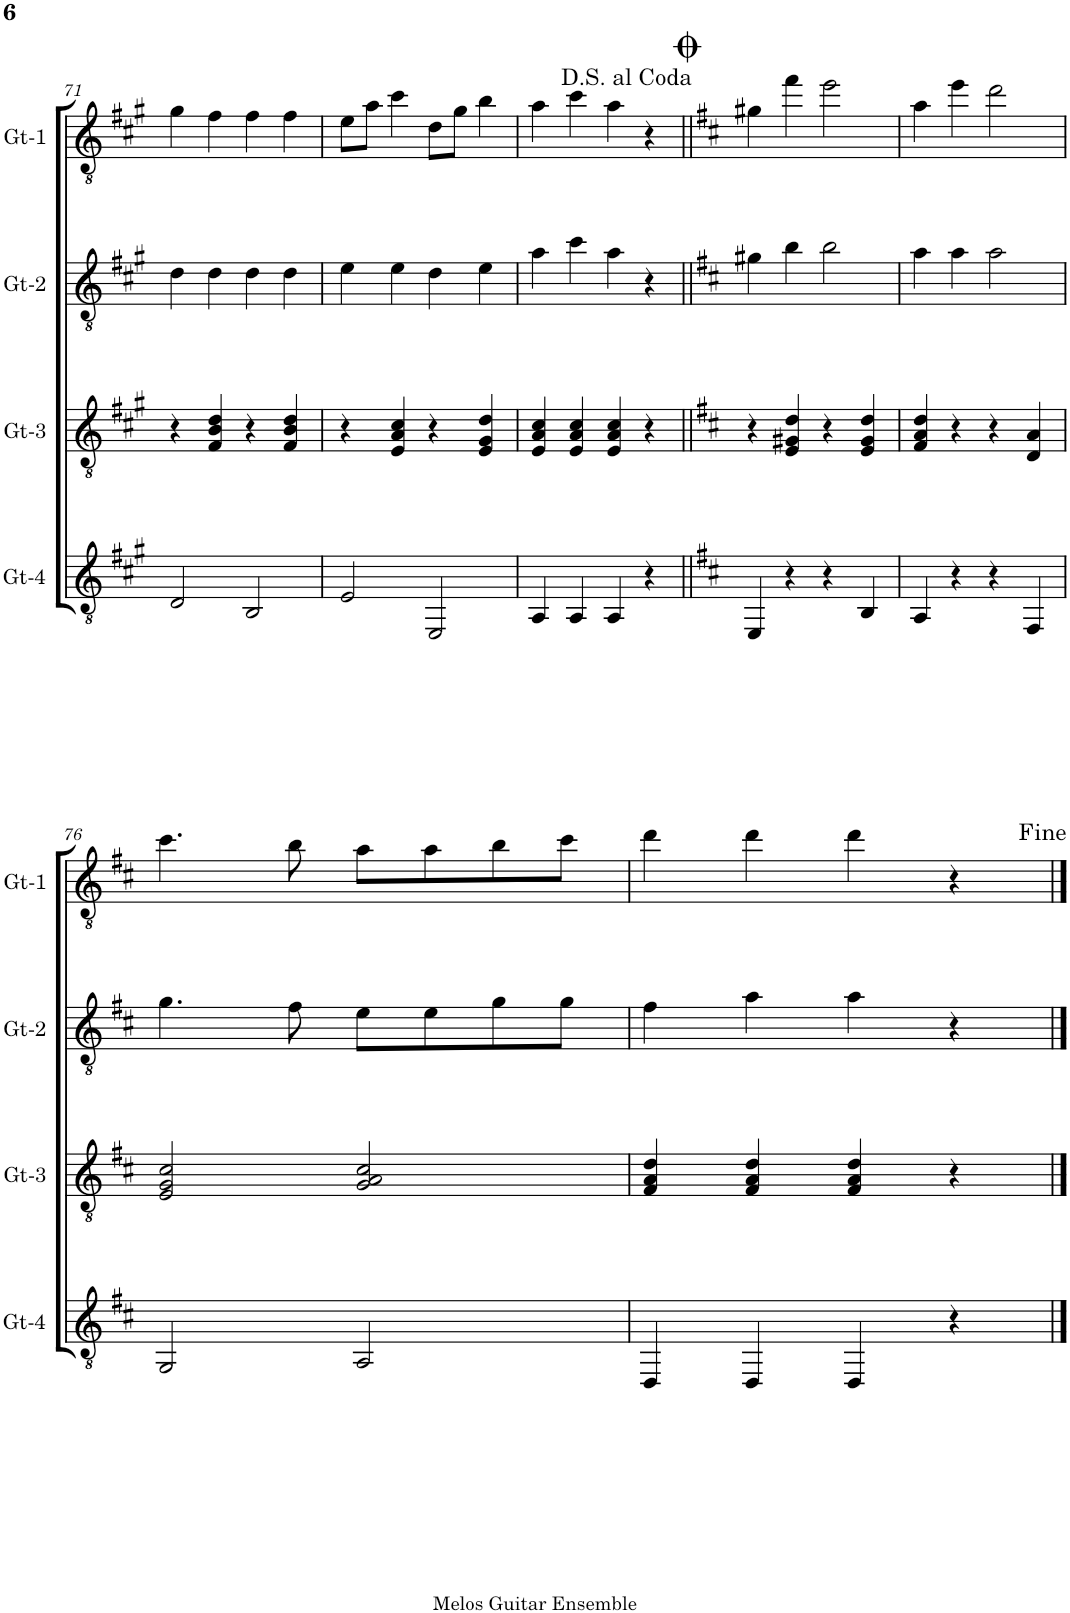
**kern	**kern	**kern	**kern
*part4	*part3	*part2	*part1
*staff4	*staff3	*staff2	*staff1
*I"Gt-4	*I"Gt-3	*I"Gt-2	*I"Gt-1
*I'Gt-4	*I'Gt-3	*I'Gt-2	*I'Gt-1
!!LO:PB:g=z
*clefGv2	*clefGv2	*clefGv2	*clefGv2
*k[f#c#g#]	*k[f#c#g#]	*k[f#c#g#]	*k[f#c#g#]
*M4/4	*M4/4	*M4/4	*M4/4
=71	=71	=71	=71
2D/	4r	4d\	4g#\
.	4F#/ 4B/ 4d/	4d\	4f#\
2BB/	4r	4d\	4f#\
.	4F#/ 4B/ 4d/	4d\	4f#\
=72	=72	=72	=72
2E/	4r	4e\	8e\L
.	.	.	8a\J
.	4E/ 4A/ 4c#/	4e\	4cc#\
2EE/	4r	4d\	8d\L
.	.	.	8g#\J
.	4E/ 4G#/ 4d/	4e\	4b\
=73	=73	=73	=73
4AA/	4E/ 4A/ 4c#/	4a\	4a\
4AA/	4E/ 4A/ 4c#/	4cc#\	4cc#\
4AA/	4E/ 4A/ 4c#/	4a\	4a\
4r	4r	4r	4r
=74||	=74||	=74||	=74||
*k[f#c#]	*k[f#c#]	*k[f#c#]	*k[f#c#]
4EE/	4r	4g#X\	4g#X\
4r	4E/ 4G#X/ 4d/	4b\	4ff#\
4r	4r	2b\	2ee\
4BB/	4E/ 4G#/ 4d/	.	.
=75	=75	=75	=75
4AA/	4F#/ 4A/ 4d/	4a\	4a\
4r	4r	4a\	4ee\
4r	4r	2a\	2dd\
4FF#/	4D/ 4A/	.	.
!!LO:LB:g=z
=76	=76	=76	=76
2GG/	2E/ 2G/ 2c#/	4.g\	4.cc#\
.	.	8f#\	8b\
2AA/	2G/ 2A/ 2c#/	8e\L	8a\L
.	.	8e\	8a\
.	.	8g\	8b\
.	.	8g\J	8cc#\J
=77	=77	=77	=77
4DD/	4F#/ 4A/ 4d/	4f#\	4dd\
4DD/	4F#/ 4A/ 4d/	4a\	4dd\
4DD/	4F#/ 4A/ 4d/	4a\	4dd\
4r	4r	4r	4r
==	==	==	==
*-	*-	*-	*-
